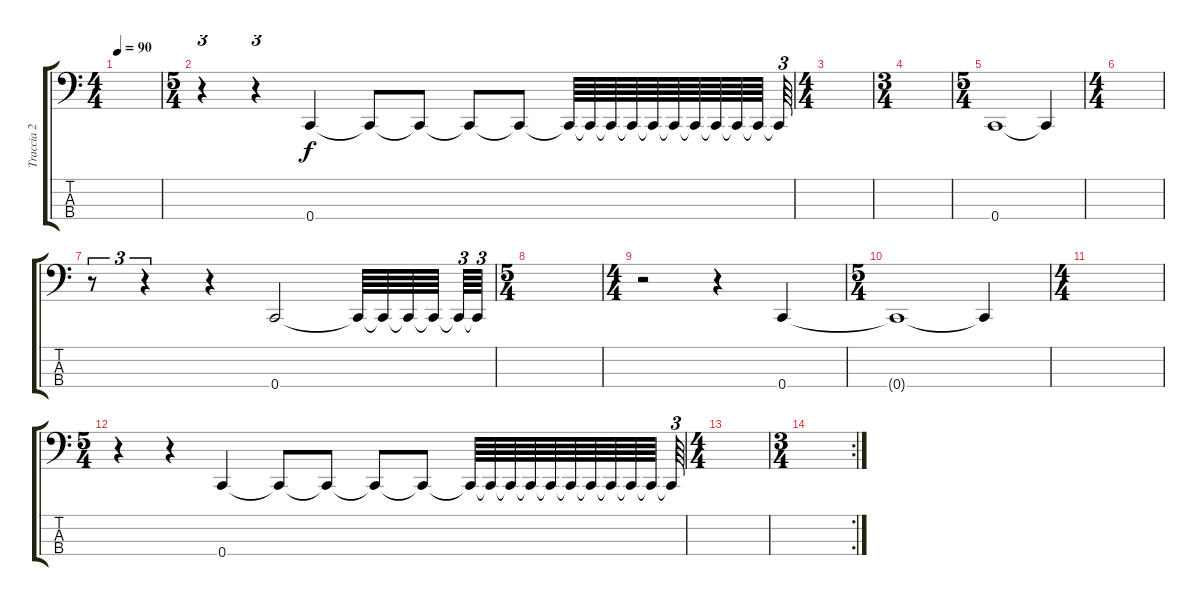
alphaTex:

\track ("Traccia 2" "Traccia 2") {instrument electricbassfinger}
\staff {score tabs}
\tuning (F2 C2 G1 C1) {hide}
\ts (4 4)
\tempo 90
\clef f4
\ks c
|
\ts (5 4)
r.4{tu (3 2)} r.4{tu (3 2)} 0.4.4 0.4{t}.8 0.4{t}.8 0.4{t}.8 0.4{t}.8 0.4{t}.64 0.4{t}.64 0.4{t}.64 0.4{t}.64 0.4{t}.64 0.4{t}.64 0.4{t}.64 0.4{t}.64 0.4{t}.64 0.4{t}.64 0.4{t}.64{tu (3 2)} |
\ts (4 4)
|
\ts (3 4)
|
\ts (5 4)
0.4.1 0.4{t}.4 |
\ts (4 4)
|
r.8{tu (3 2)} r.4{tu (3 2)} r.4{tu (3 2)} 0.4.2 0.4{t}.64 0.4{t}.64 0.4{t}.64 0.4{t}.64 0.4{t}.64{tu (3 2)} 0.4{t}.64{tu (3 2)} |
\ts (5 4)
|
\ts (4 4)
r.2 r.4 0.4.4 |
\ts (5 4)
0.4{t}.1 0.4{t}.4 |
\ts (4 4)
|
\ts (5 4)
r.4{tu (3 2)} r.4{tu (3 2)} 0.4.4 0.4{t}.8 0.4{t}.8 0.4{t}.8 0.4{t}.8 0.4{t}.64 0.4{t}.64 0.4{t}.64 0.4{t}.64 0.4{t}.64 0.4{t}.64 0.4{t}.64 0.4{t}.64 0.4{t}.64 0.4{t}.64 0.4{t}.64{tu (3 2)} |
\ts (4 4)
|
\rc 2
\ts (3 4)
